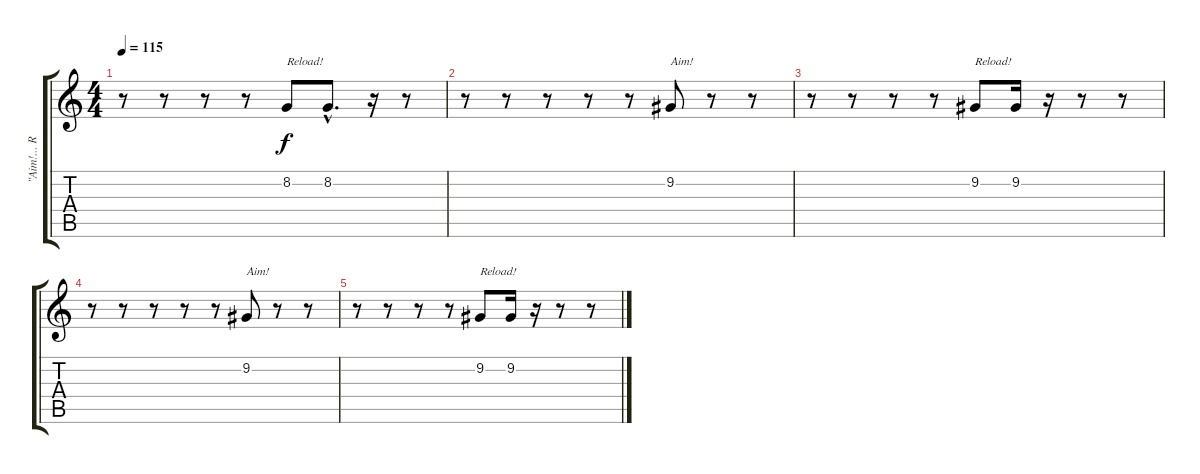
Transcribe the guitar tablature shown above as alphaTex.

\track ("\"Aim!... Reload!\"" "\"Aim!... R") {instrument cello}
\staff {score tabs}
\tuning (E4 B3 G3 D3 A2 E2) {hide}
\ts (4 4)
\tempo 115
\clef g2
\ks c
r.8{dy f} r.8 r.8 r.8 8.2.8{txt "Reload!" balance 8} 8.2{hac}.8{d} r.16 r.8 |
r.8 r.8 r.8 r.8 r.8 9.2.8{txt "Aim!" balance 8} r.8 r.8 |
r.8 r.8 r.8 r.8 9.2.8{txt "Reload!" balance 4} 9.2.16 r.16 r.8 r.8 |
r.8 r.8 r.8 r.8 r.8 9.2.8{txt "Aim!" balance 4} r.8 r.8 |
r.8 r.8 r.8 r.8 9.2.8{txt "Reload!" balance 12} 9.2.16 r.16 r.8 r.8
